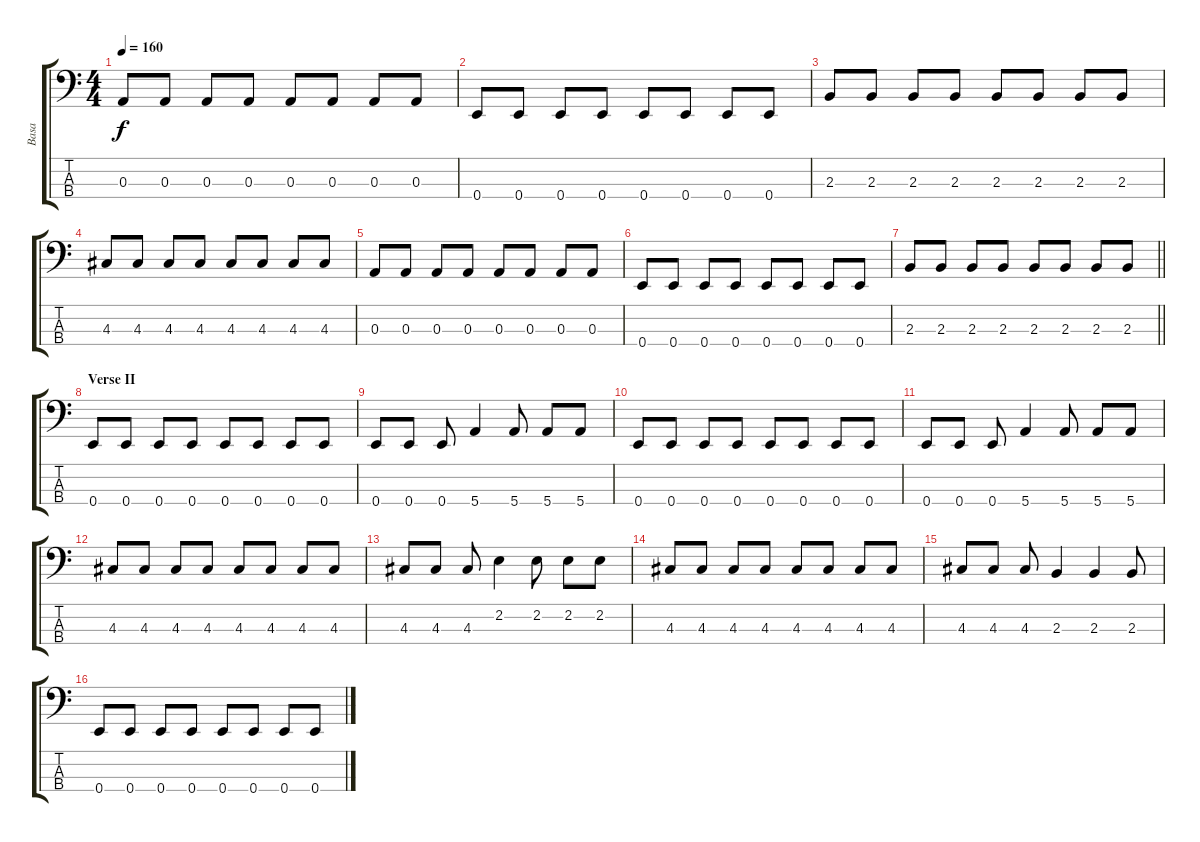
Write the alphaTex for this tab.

\track ("Basa" "Basa") {instrument electricbassfinger}
\staff {score tabs}
\tuning (G2 D2 A1 E1) {hide}
\ts (4 4)
\tempo 160
\clef f4
\ks c
0.3.8{dy f} 0.3.8 0.3.8 0.3.8 0.3.8 0.3.8 0.3.8 0.3.8 |
0.4.8 0.4.8 0.4.8 0.4.8 0.4.8 0.4.8 0.4.8 0.4.8 |
2.3.8 2.3.8 2.3.8 2.3.8 2.3.8 2.3.8 2.3.8 2.3.8 |
4.3.8 4.3.8 4.3.8 4.3.8 4.3.8 4.3.8 4.3.8 4.3.8 |
0.3.8 0.3.8 0.3.8 0.3.8 0.3.8 0.3.8 0.3.8 0.3.8 |
0.4.8 0.4.8 0.4.8 0.4.8 0.4.8 0.4.8 0.4.8 0.4.8 |
\barLineRight lightlight
2.3.8 2.3.8 2.3.8 2.3.8 2.3.8 2.3.8 2.3.8 2.3.8 |
\section ("" "Verse II")
0.4.8 0.4.8 0.4.8 0.4.8 0.4.8 0.4.8 0.4.8 0.4.8 |
0.4.8 0.4.8 0.4.8 5.4.4 5.4.8 5.4.8 5.4.8 |
0.4.8 0.4.8 0.4.8 0.4.8 0.4.8 0.4.8 0.4.8 0.4.8 |
0.4.8 0.4.8 0.4.8 5.4.4 5.4.8 5.4.8 5.4.8 |
4.3.8 4.3.8 4.3.8 4.3.8 4.3.8 4.3.8 4.3.8 4.3.8 |
4.3.8 4.3.8 4.3.8 2.2.4 2.2.8 2.2.8 2.2.8 |
4.3.8 4.3.8 4.3.8 4.3.8 4.3.8 4.3.8 4.3.8 4.3.8 |
4.3.8 4.3.8 4.3.8 2.3.4 2.3.4 2.3.8 |
0.4.8 0.4.8 0.4.8 0.4.8 0.4.8 0.4.8 0.4.8 0.4.8
